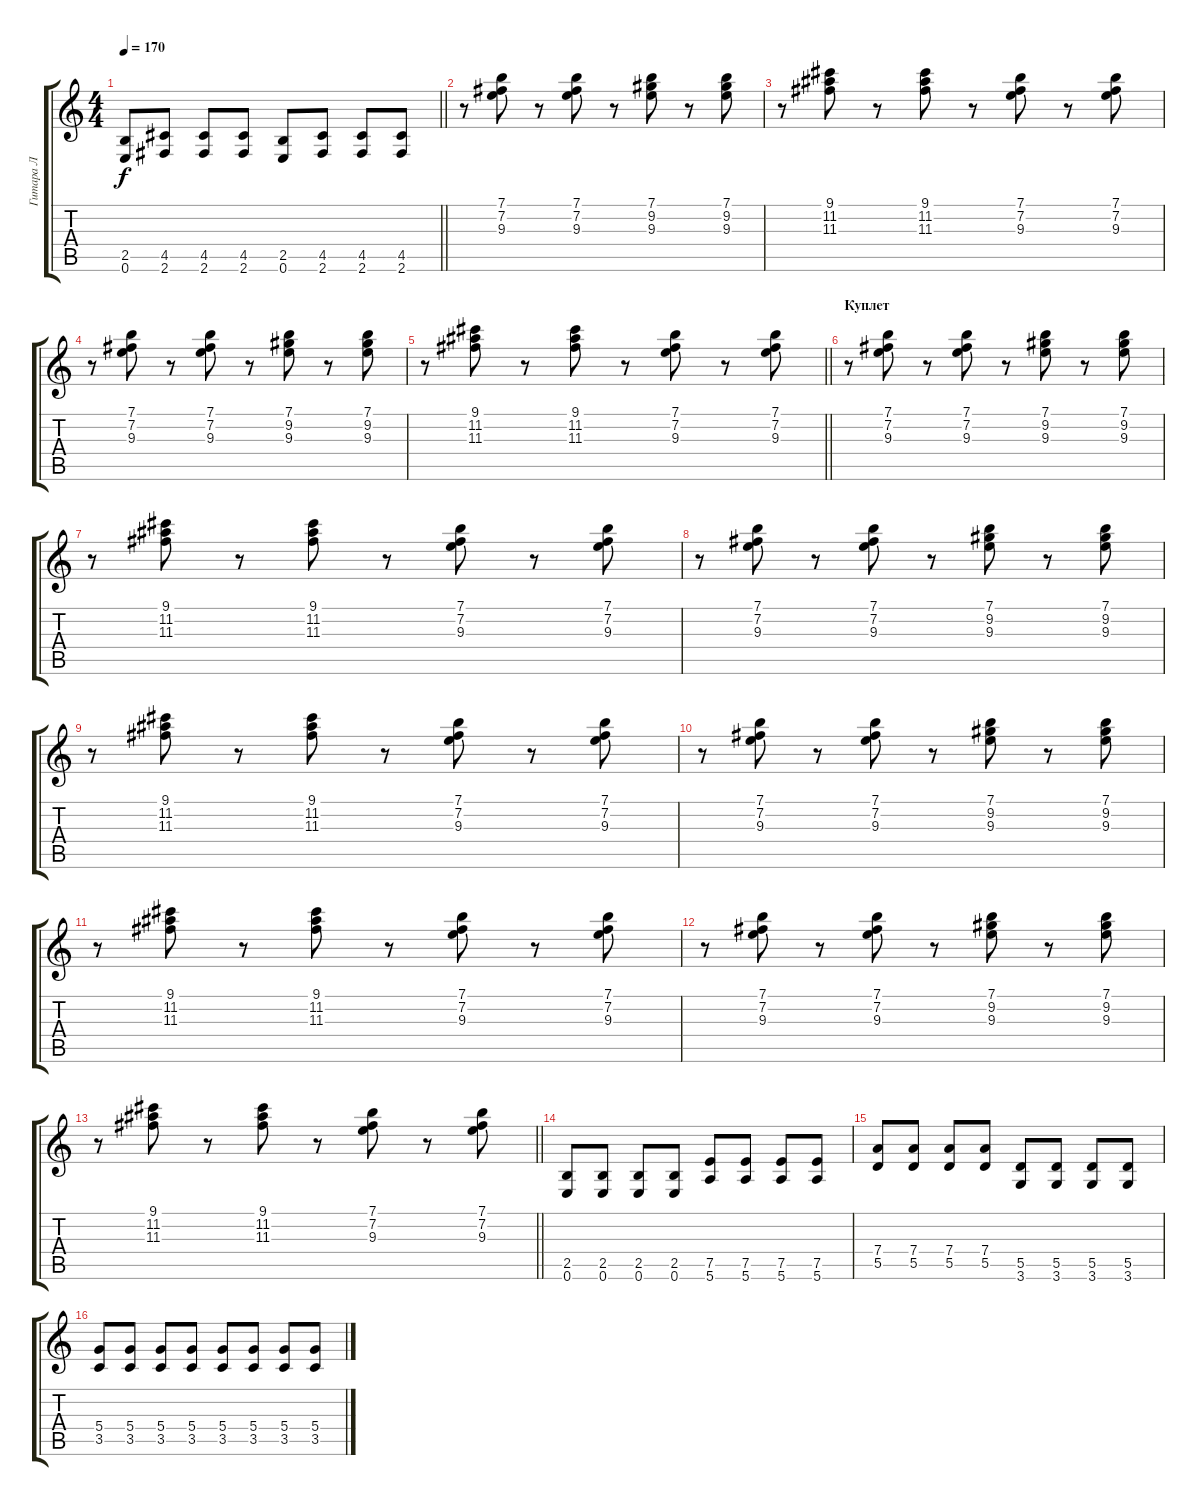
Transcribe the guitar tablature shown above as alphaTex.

\track ("Гитара Л" "Гитара Л") {instrument distortionguitar}
\staff {score tabs}
\tuning (E4 B3 G3 D3 A2 E2) {hide}
\ts (4 4)
\tempo 170
\clef g2
\barLineRight lightlight
\ks c
(2.5 0.6).8{dy f} (4.5 2.6).8 (4.5 2.6).8 (4.5 2.6).8 (2.5 0.6).8 (4.5 2.6).8 (4.5 2.6).8 (4.5 2.6).8 |
\section ("" " ")
r.8{instrument electricguitarclean} (7.1 7.2 9.3).8 r.8 (7.1 7.2 9.3).8 r.8 (7.1 9.2 9.3).8 r.8 (7.1 9.2 9.3).8 |
r.8 (9.1 11.2 11.3).8 r.8 (9.1 11.2 11.3).8 r.8 (7.1 7.2 9.3).8 r.8 (7.1 7.2 9.3).8 |
r.8 (7.1 7.2 9.3).8 r.8 (7.1 7.2 9.3).8 r.8 (7.1 9.2 9.3).8 r.8 (7.1 9.2 9.3).8 |
\barLineRight lightlight
r.8 (9.1 11.2 11.3).8 r.8 (9.1 11.2 11.3).8 r.8 (7.1 7.2 9.3).8 r.8 (7.1 7.2 9.3).8 |
\section ("" "Куплет")
r.8{instrument electricguitarclean} (7.1 7.2 9.3).8 r.8 (7.1 7.2 9.3).8 r.8 (7.1 9.2 9.3).8 r.8 (7.1 9.2 9.3).8 |
r.8 (9.1 11.2 11.3).8 r.8 (9.1 11.2 11.3).8 r.8 (7.1 7.2 9.3).8 r.8 (7.1 7.2 9.3).8 |
r.8 (7.1 7.2 9.3).8 r.8 (7.1 7.2 9.3).8 r.8 (7.1 9.2 9.3).8 r.8 (7.1 9.2 9.3).8 |
r.8 (9.1 11.2 11.3).8 r.8 (9.1 11.2 11.3).8 r.8 (7.1 7.2 9.3).8 r.8 (7.1 7.2 9.3).8 |
r.8{instrument electricguitarclean} (7.1 7.2 9.3).8 r.8 (7.1 7.2 9.3).8 r.8 (7.1 9.2 9.3).8 r.8 (7.1 9.2 9.3).8 |
r.8 (9.1 11.2 11.3).8 r.8 (9.1 11.2 11.3).8 r.8 (7.1 7.2 9.3).8 r.8 (7.1 7.2 9.3).8 |
r.8 (7.1 7.2 9.3).8 r.8 (7.1 7.2 9.3).8 r.8 (7.1 9.2 9.3).8 r.8 (7.1 9.2 9.3).8 |
\barLineRight lightlight
r.8 (9.1 11.2 11.3).8 r.8 (9.1 11.2 11.3).8 r.8 (7.1 7.2 9.3).8 r.8 (7.1 7.2 9.3).8 |
\section ("" " ")
(2.5 0.6).8{instrument distortionguitar} (2.5 0.6).8 (2.5 0.6).8 (2.5 0.6).8 (7.5 5.6).8 (7.5 5.6).8 (7.5 5.6).8 (7.5 5.6).8 |
(7.4 5.5).8 (7.4 5.5).8 (7.4 5.5).8 (7.4 5.5).8 (5.5 3.6).8 (5.5 3.6).8 (5.5 3.6).8 (5.5 3.6).8 |
(5.4 3.5).8 (5.4 3.5).8 (5.4 3.5).8 (5.4 3.5).8 (5.4 3.5).8 (5.4 3.5).8 (5.4 3.5).8 (5.4 3.5).8
